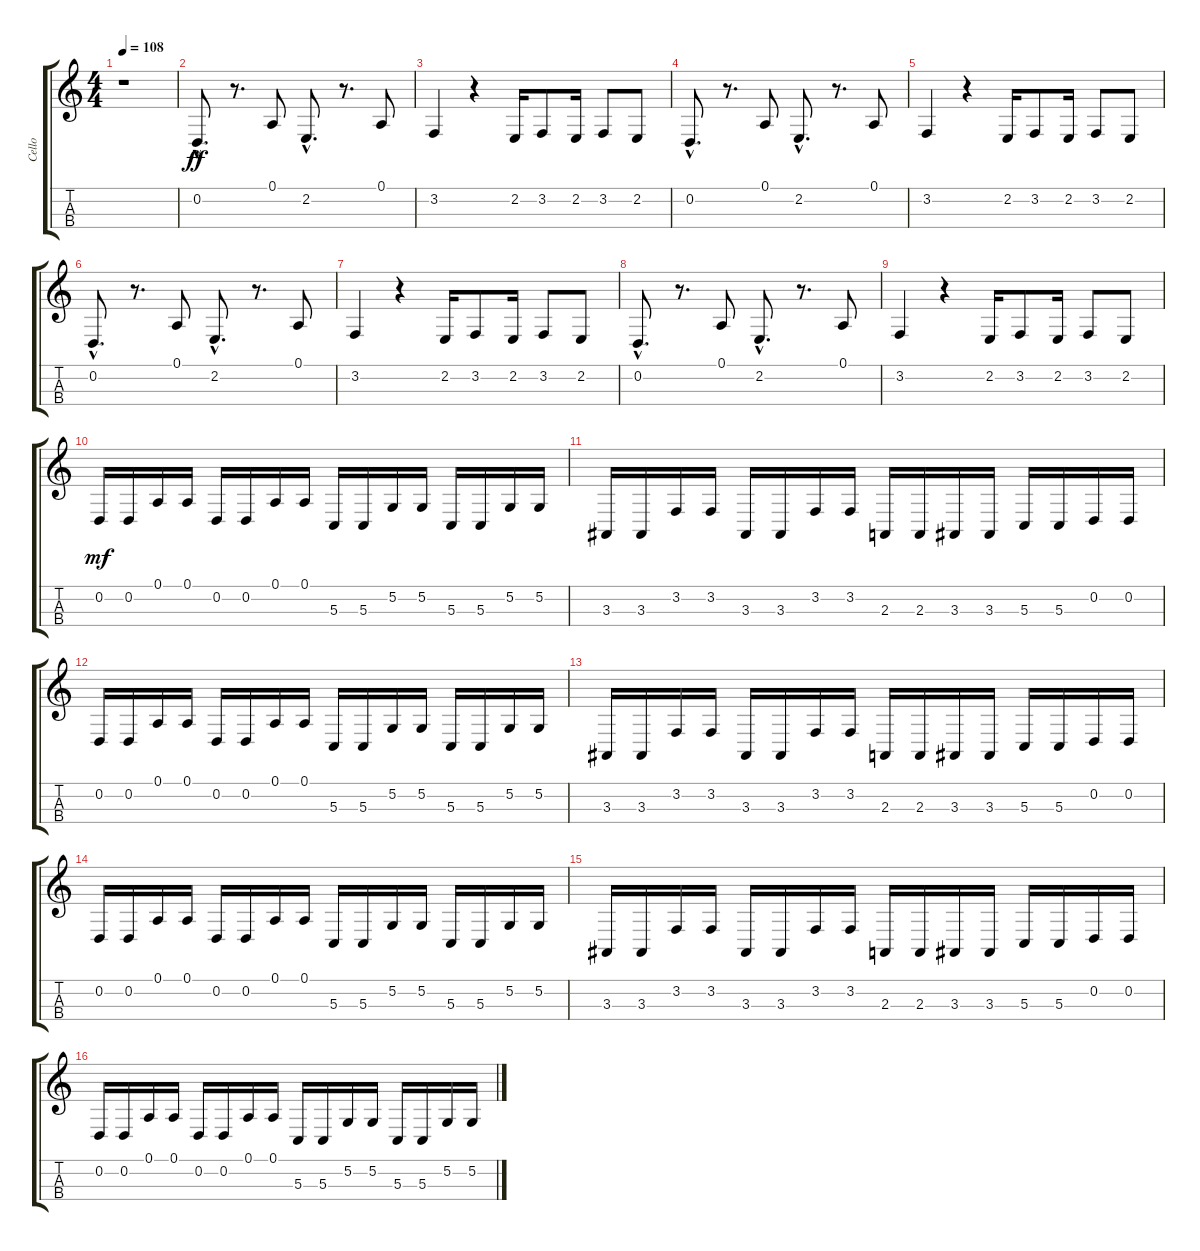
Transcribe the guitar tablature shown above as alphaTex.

\track ("Cello" "Cello") {instrument cello}
\staff {score tabs}
\tuning (A3 D3 G2 C2) {hide}
\ts (4 4)
\tempo 108
\clef g2
\ks c
r.1{dy ff instrument cello} |
0.2{hac}.8{d} r.8{d} 0.1.8 2.2{hac}.8{d} r.8{d} 0.1.8 |
3.2.4 r.4 2.2.16 3.2.8 2.2.16 3.2.8 2.2.8 |
0.2{hac}.8{d} r.8{d} 0.1.8 2.2{hac}.8{d} r.8{d} 0.1.8 |
3.2.4 r.4 2.2.16 3.2.8 2.2.16 3.2.8 2.2.8 |
0.2{hac}.8{d} r.8{d} 0.1.8 2.2{hac}.8{d} r.8{d} 0.1.8 |
3.2.4 r.4 2.2.16 3.2.8 2.2.16 3.2.8 2.2.8 |
0.2{hac}.8{d} r.8{d} 0.1.8 2.2{hac}.8{d} r.8{d} 0.1.8 |
3.2.4 r.4 2.2.16 3.2.8 2.2.16 3.2.8 2.2.8 |
0.2.16{dy mf} 0.2.16 0.1.16 0.1.16 0.2.16 0.2.16 0.1.16 0.1.16 5.3.16 5.3.16 5.2.16 5.2.16 5.3.16 5.3.16 5.2.16 5.2.16 |
3.3.16 3.3.16 3.2.16 3.2.16 3.3.16 3.3.16 3.2.16 3.2.16 2.3.16 2.3.16 3.3.16 3.3.16 5.3.16 5.3.16 0.2.16 0.2.16 |
0.2.16 0.2.16 0.1.16 0.1.16 0.2.16 0.2.16 0.1.16 0.1.16 5.3.16 5.3.16 5.2.16 5.2.16 5.3.16 5.3.16 5.2.16 5.2.16 |
3.3.16 3.3.16 3.2.16 3.2.16 3.3.16 3.3.16 3.2.16 3.2.16 2.3.16 2.3.16 3.3.16 3.3.16 5.3.16 5.3.16 0.2.16 0.2.16 |
0.2.16 0.2.16 0.1.16 0.1.16 0.2.16 0.2.16 0.1.16 0.1.16 5.3.16 5.3.16 5.2.16 5.2.16 5.3.16 5.3.16 5.2.16 5.2.16 |
3.3.16 3.3.16 3.2.16 3.2.16 3.3.16 3.3.16 3.2.16 3.2.16 2.3.16 2.3.16 3.3.16 3.3.16 5.3.16 5.3.16 0.2.16 0.2.16 |
0.2.16 0.2.16 0.1.16 0.1.16 0.2.16 0.2.16 0.1.16 0.1.16 5.3.16 5.3.16 5.2.16 5.2.16 5.3.16 5.3.16 5.2.16 5.2.16
